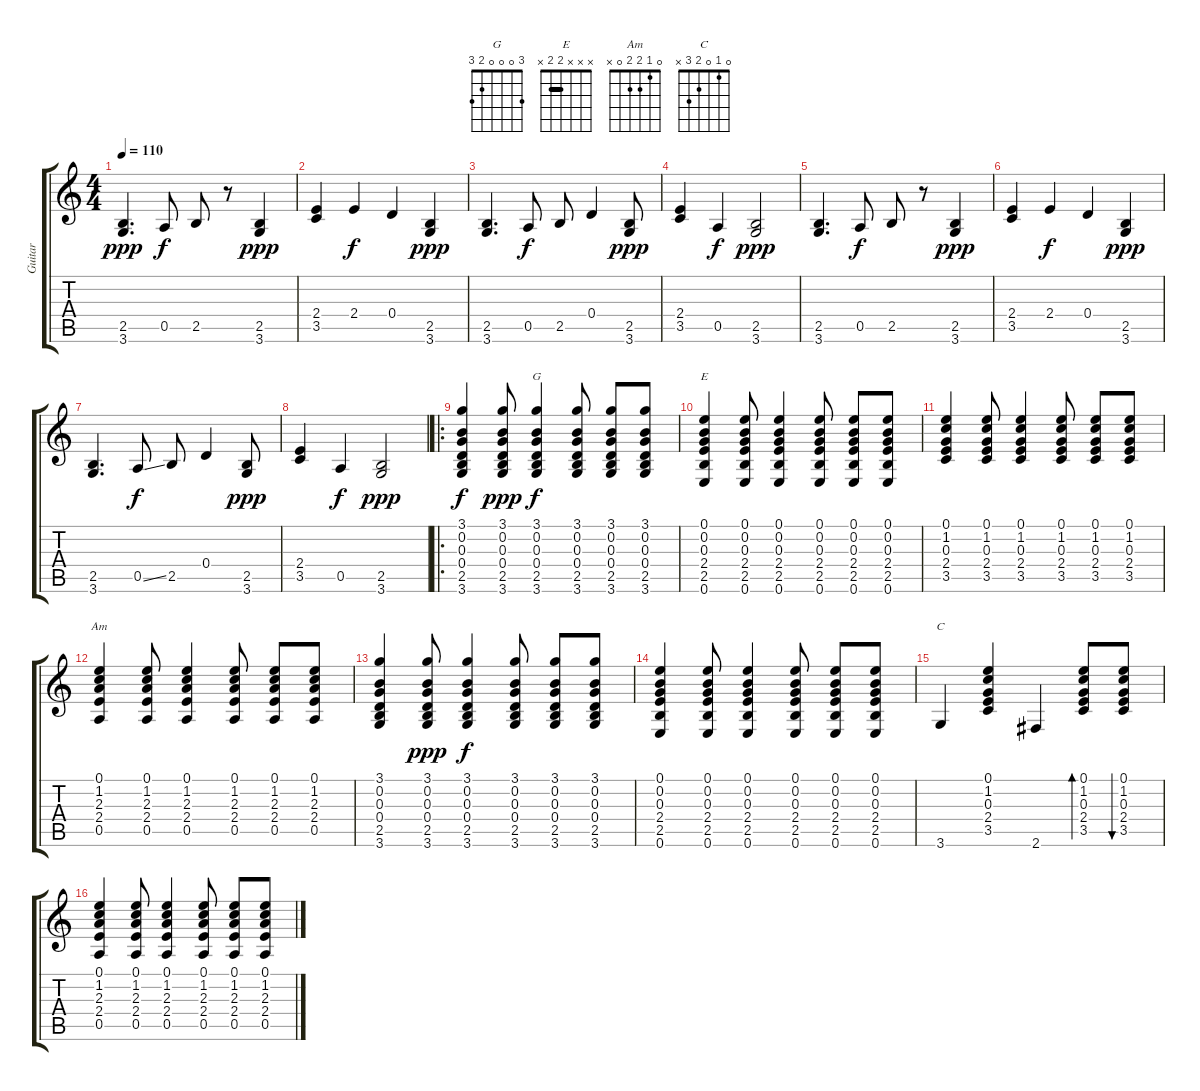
\track ("Guitar" "Guitar") {instrument acousticguitarnylon}
\staff {score tabs}
\tuning (E4 B3 G3 D3 A2 E2) {hide}
\chord ("G" 3 0 0 0 2 3)
\chord ("E" x x x 2 2 x) {barre 2}
\chord ("Am" 0 1 2 2 0 x)
\chord ("C" 0 1 0 2 3 x)
\ts (4 4)
\tempo 110
\clef g2
\ks c
(2.5 3.6).4{d dy ppp instrument acousticguitarnylon} 0.5.8{dy f} 2.5.8 r.8 (2.5 3.6).4{dy ppp} |
(2.4 3.5).4 2.4.4{dy f} 0.4.4 (2.5 3.6).4{dy ppp} |
(2.5 3.6).4{d} 0.5.8{dy f} 2.5.8 0.4.4 (2.5 3.6).8{dy ppp} |
(2.4 3.5).4 0.5.4{dy f} (2.5 3.6).2{dy ppp} |
(2.5 3.6).4{d} 0.5.8{dy f} 2.5.8 r.8 (2.5 3.6).4{dy ppp} |
(2.4 3.5).4 2.4.4{dy f} 0.4.4 (2.5 3.6).4{dy ppp} |
(2.5 3.6).4{d} 0.5{ss}.8{dy f} 2.5.8 0.4.4 (2.5 3.6).8{dy ppp} |
(2.4 3.5).4 0.5.4{dy f} (2.5 3.6).2{dy ppp} |
\ro
(3.1 0.2 0.3 0.4 2.5 3.6).4{dy f volume 7 instrument electricguitarclean} (3.1 0.2 0.3 0.4 2.5 3.6).8{dy ppp} (3.1 0.2 0.3 0.4 2.5 3.6).4{ch "G" dy f} (3.1 0.2 0.3 0.4 2.5 3.6).8 (3.1 0.2 0.3 0.4 2.5 3.6).8 (3.1 0.2 0.3 0.4 2.5 3.6).8 |
(0.1 0.2 0.3 2.4 2.5 0.6).4{ch "E"} (0.1 0.2 0.3 2.4 2.5 0.6).8 (0.1 0.2 0.3 2.4 2.5 0.6).4 (0.1 0.2 0.3 2.4 2.5 0.6).8 (0.1 0.2 0.3 2.4 2.5 0.6).8 (0.1 0.2 0.3 2.4 2.5 0.6).8 |
(0.1 1.2 0.3 2.4 3.5).4 (0.1 1.2 0.3 2.4 3.5).8 (0.1 1.2 0.3 2.4 3.5).4 (0.1 1.2 0.3 2.4 3.5).8 (0.1 1.2 0.3 2.4 3.5).8 (0.1 1.2 0.3 2.4 3.5).8 |
(0.1 1.2 2.3 2.4 0.5).4{ch "Am"} (0.1 1.2 2.3 2.4 0.5).8 (0.1 1.2 2.3 2.4 0.5).4 (0.1 1.2 2.3 2.4 0.5).8 (0.1 1.2 2.3 2.4 0.5).8 (0.1 1.2 2.3 2.4 0.5).8 |
(3.1 0.2 0.3 0.4 2.5 3.6).4{volume 7 instrument electricguitarclean} (3.1 0.2 0.3 0.4 2.5 3.6).8{dy ppp} (3.1 0.2 0.3 0.4 2.5 3.6).4{dy f} (3.1 0.2 0.3 0.4 2.5 3.6).8 (3.1 0.2 0.3 0.4 2.5 3.6).8 (3.1 0.2 0.3 0.4 2.5 3.6).8 |
(0.1 0.2 0.3 2.4 2.5 0.6).4 (0.1 0.2 0.3 2.4 2.5 0.6).8 (0.1 0.2 0.3 2.4 2.5 0.6).4 (0.1 0.2 0.3 2.4 2.5 0.6).8 (0.1 0.2 0.3 2.4 2.5 0.6).8 (0.1 0.2 0.3 2.4 2.5 0.6).8 |
3.6.4{ch "C"} (0.1 1.2 0.3 2.4 3.5).4 2.6.4 (0.1 1.2 0.3 2.4 3.5).8{bd 60} (0.1 1.2 0.3 2.4 3.5).8{bu 60} |
(0.1 1.2 2.3 2.4 0.5).4 (0.1 1.2 2.3 2.4 0.5).8 (0.1 1.2 2.3 2.4 0.5).4 (0.1 1.2 2.3 2.4 0.5).8 (0.1 1.2 2.3 2.4 0.5).8 (0.1 1.2 2.3 2.4 0.5).8
